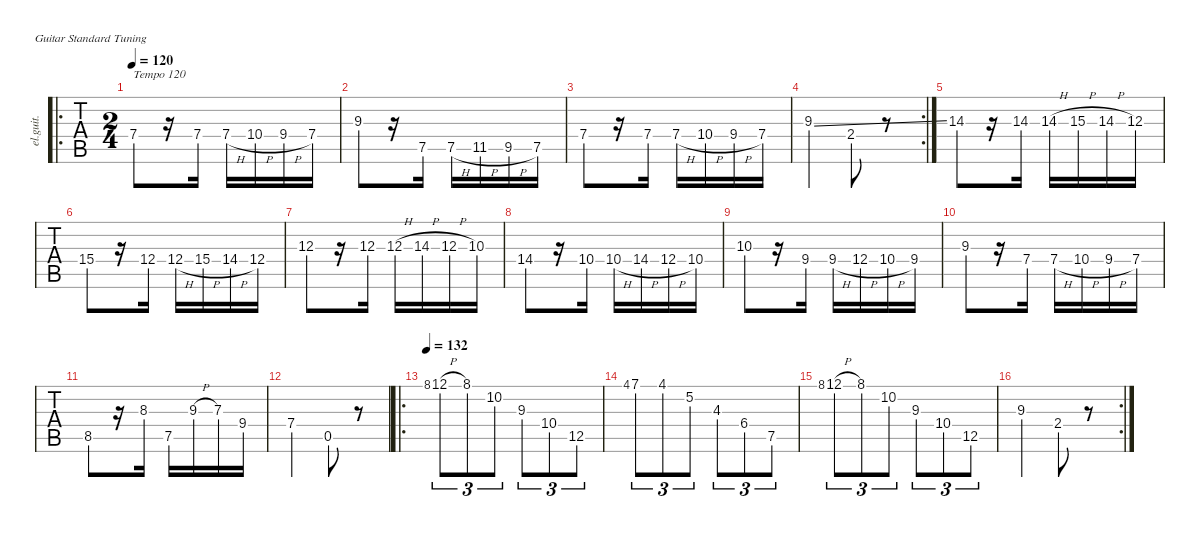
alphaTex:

\defaultSystemsLayout 4
\hideDynamics
\bracketExtendMode nobrackets
\otherSystemsTrackNameOrientation horizontal
\track ("Guitar" "el.guit.") {instrument electricguitarclean}
\staff {tabs}
\tuning (E4 B3 G3 D3 A2 E2)
\ro
\ts (2 4)
\beaming (8 2 2 2 2)
\tempo 120
\clef g2
\ks c
7.4.8{txt "Tempo 120" dy f instrument electricguitarclean beam Up} r.16{beam Up} 7.4.16{beam Up} 7.4{h}.16{beam Down} 10.4{h}.16{beam Down} 9.4{h}.16{beam Down} 7.4.16{beam Down} |
9.3.8{beam Up} r.16{beam Up} 7.5.16{beam Up} 7.5{h}.16{beam Up} 11.5{h acc #}.16{beam Up} 9.5{h acc #}.16{beam Up} 7.5.16{beam Up} |
7.4.8{beam Up} r.16{beam Up} 7.4.16{beam Up} 7.4{h}.16{beam Down} 10.4{h}.16{beam Down} 9.4{h}.16{beam Down} 7.4.16{beam Down} |
\rc 2
9.3{ss}.4{beam Down} 2.4.8{beam Up} r.8{beam Up} |
14.3.8{beam Down} r.16{beam Down} 14.3.16{beam Down} 14.3{h}.16{beam Down} 15.3{h acc #}.16{beam Down} 14.3{h}.16{beam Down} 12.3.16{beam Down} |
15.4.8{beam Down} r.16{beam Down} 12.4.16{beam Down} 12.4{h}.16{beam Down} 15.4{h}.16{beam Down} 14.4{h}.16{beam Down} 12.4.16{beam Down} |
12.3.8{beam Down} r.16{beam Down} 12.3.16{beam Down} 12.3{h}.16{beam Down} 14.3{h}.16{beam Down} 12.3{h}.16{beam Down} 10.3.16{beam Down} |
14.4.8{beam Down} r.16{beam Down} 10.4.16{beam Down} 10.4{h}.16{beam Down} 14.4{h}.16{beam Down} 12.4{h}.16{beam Down} 10.4.16{beam Down} |
10.3.8{beam Down} r.16{beam Down} 9.4.16{beam Down} 9.4{h}.16{beam Down} 12.4{h}.16{beam Down} 10.4{h}.16{beam Down} 9.4.16{beam Down} |
9.3.8{beam Down} r.16{beam Down} 7.4.16{beam Down} 7.4{h}.16{beam Down} 10.4{h}.16{beam Down} 9.4{h}.16{beam Down} 7.4.16{beam Down} |
8.5.8{beam Up} r.16{beam Up} 8.3{acc #}.16{beam Up} 7.5.16{beam Up} 9.3{h}.16{beam Up} 7.3.16{beam Up} 9.4.16{beam Up} |
7.4.4{beam Up} 0.5.8{beam Up} r.8{beam Up} |
\ro
\tempo 132
8.1.8{gr dy mf beam Up} 12.1{h}.8{tu (3 2) dy f beam Down} 8.1.8{tu (3 2) beam Down} 10.2.8{tu (3 2) beam Down} 9.3.8{tu (3 2) beam Down} 10.4.8{tu (3 2) beam Down} 12.5.8{tu (3 2) beam Down} |
4.1{acc #}.8{gr dy mf beam Up} 7.1.8{tu (3 2) dy f beam Down} 4.1{acc #}.8{tu (3 2) beam Down} 5.2.8{tu (3 2) beam Down} 4.3.8{tu (3 2) beam Up} 6.4{acc #}.8{tu (3 2) beam Up} 7.5.8{tu (3 2) beam Up} |
8.1.8{gr dy mf beam Up} 12.1{h}.8{tu (3 2) dy f beam Down} 8.1.8{tu (3 2) beam Down} 10.2.8{tu (3 2) beam Down} 9.3.8{tu (3 2) beam Down} 10.4.8{tu (3 2) beam Down} 12.5.8{tu (3 2) beam Down} |
\rc 2
9.3.4{beam Down} 2.4.8{beam Up} r.8{beam Up}
